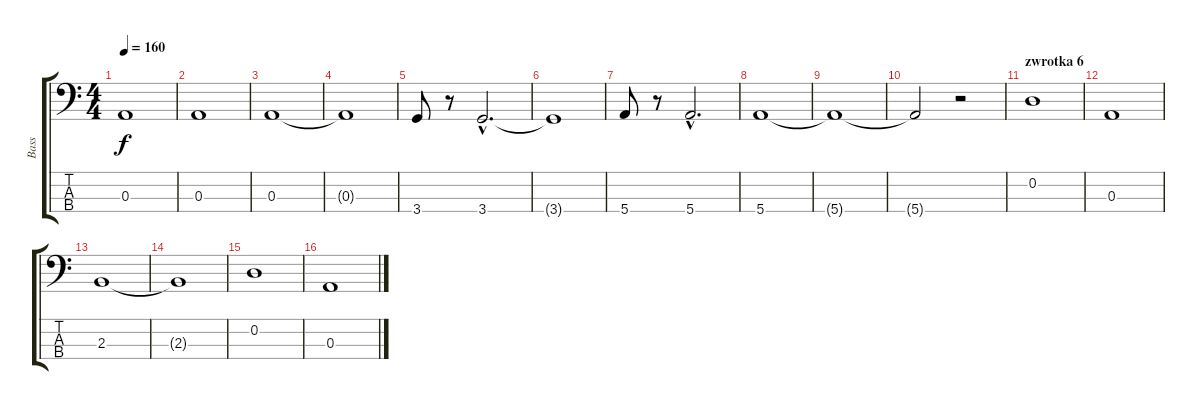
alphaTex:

\track ("Bass" "Bass") {instrument electricbasspick}
\staff {score tabs}
\tuning (G2 D2 A1 E1) {hide}
\ts (4 4)
\tempo 160
\clef f4
\ks c
0.3.1{dy f} |
0.3.1 |
0.3.1 |
0.3{t}.1 |
3.4.8 r.8 3.4{hac}.2{d} |
3.4{t}.1 |
5.4.8 r.8 5.4{hac}.2{d} |
5.4.1 |
5.4{t}.1 |
5.4{t}.2 r.2 |
\section ("" "zwrotka 6")
0.2.1 |
0.3.1 |
2.3.1 |
2.3{t}.1 |
0.2.1 |
0.3.1
